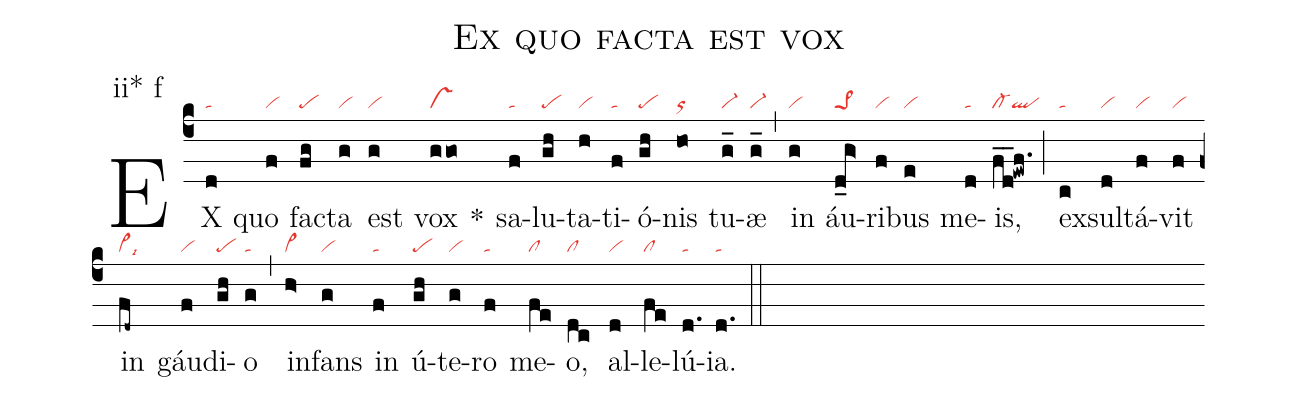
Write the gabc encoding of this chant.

name: Ex quo facta est vox;
annotation: ii* f;
mode: 2;
nabc-lines: 1;
%%
(c4)
EX(d|ta) quo(f|vi) fac(fg|pe)ta(g|vi) est(g|vi) vox(g/go|vs) *()
sa(f|ta)lu(gh|pe)ta(h|vi)ti(f|ta)ó(gh|pe)nis(ho|or) tu(g_|vi-)æ(g_|vi-) (,)
in(g|vi) áu(d_0g>|pe>1)ri(f|vi)bus(e|vi) me(d|ta)is,(f_d_!ewf.|cl-ql) (;)
ex(c|ta)sul(d|vi)tá(f|vi)vit(f|vi) in(fd~|vi>lsi9) gáu(f|vi)di(gh|pe)o(g|ta) (,)
in(h>|vi>)fans(g|vi) in(f|ta) ú(gh|pe)te(g|vi)ro(f|ta) me(fe|cl)o,(dc|cl) al(d|vi)le(fe|cl)lú(d.|ta)ia.(d.|ta) (::)
